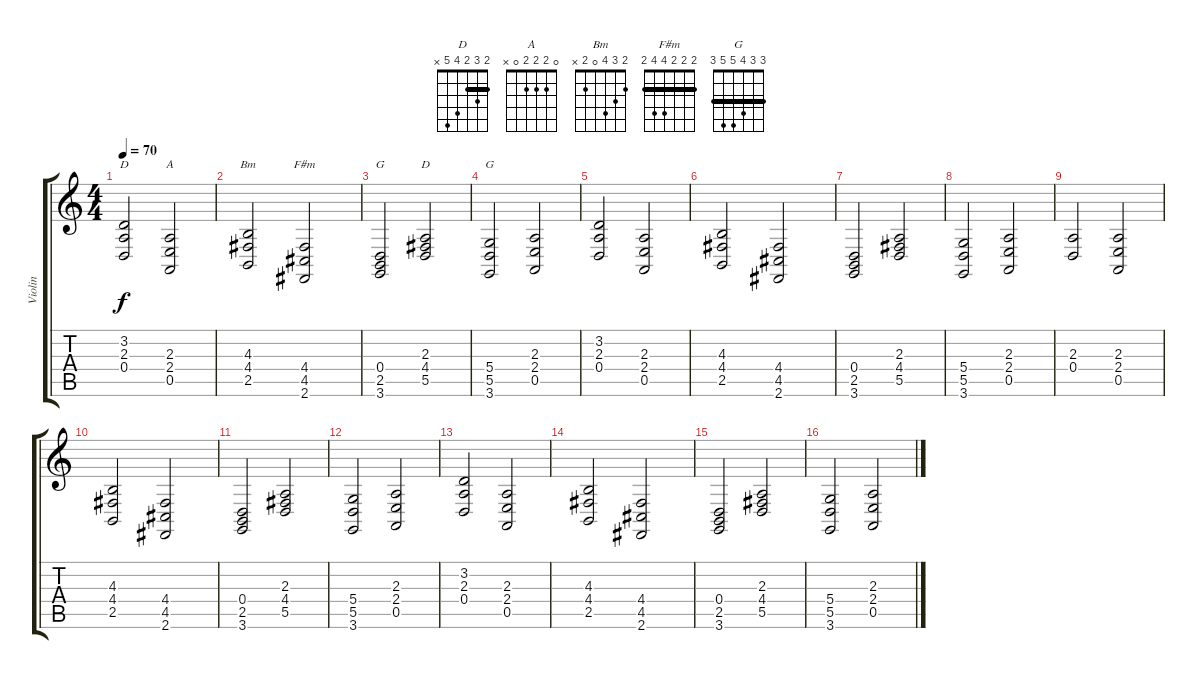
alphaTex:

\track ("Violin" "Violin") {instrument brightacousticpiano}
\staff {score tabs}
\tuning (E4 B3 G3 D3 A2 E2) {hide}
\chord ("D" 2 3 2 0 x x)
\chord ("A" 0 2 2 2 0 x)
\chord ("Bm" 2 3 4 0 2 x)
\chord ("F#m" 2 2 2 4 4 2) {barre 2}
\chord ("G" 3 0 0 0 2 3)
\chord ("D" 2 3 2 4 5 x) {barre 2}
\chord ("G" 3 3 4 5 5 3) {barre 3}
\ts (4 4)
\tempo 70
\clef g2
\ks c
(3.2 2.3 0.4).2{ch "D" dy f} (2.3 2.4 0.5).2{ch "A"} |
(4.3 4.4 2.5).2{ch "Bm"} (4.4 4.5 2.6).2{ch "F#m"} |
(0.4 2.5 3.6).2{ch "G"} (2.3 4.4 5.5).2{ch "D"} |
(5.4 5.5 3.6).2{ch "G"} (2.3 2.4 0.5).2 |
(3.2 2.3 0.4).2 (2.3 2.4 0.5).2 |
(4.3 4.4 2.5).2 (4.4 4.5 2.6).2 |
(0.4 2.5 3.6).2 (2.3 4.4 5.5).2 |
(5.4 5.5 3.6).2 (2.3 2.4 0.5).2 |
(2.3 0.4).2 (2.3 2.4 0.5).2 |
(4.3 4.4 2.5).2 (4.4 4.5 2.6).2 |
(0.4 2.5 3.6).2 (2.3 4.4 5.5).2 |
(5.4 5.5 3.6).2 (2.3 2.4 0.5).2 |
(3.2 2.3 0.4).2 (2.3 2.4 0.5).2 |
(4.3 4.4 2.5).2 (4.4 4.5 2.6).2 |
(0.4 2.5 3.6).2 (2.3 4.4 5.5).2 |
(5.4 5.5 3.6).2 (2.3 2.4 0.5).2
